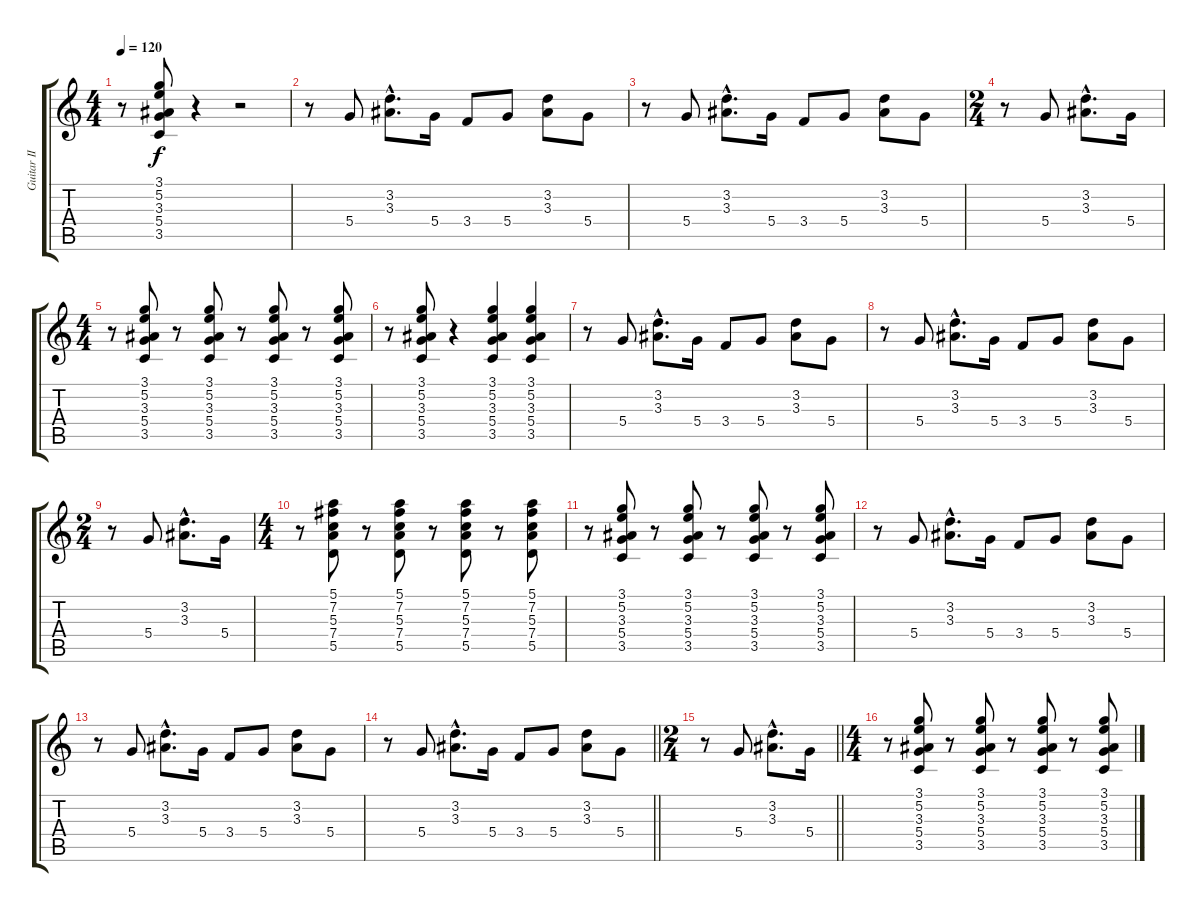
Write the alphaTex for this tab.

\track ("Guitar II" "Guitar II") {instrument acousticguitarnylon}
\staff {score tabs}
\tuning (E4 B3 G3 D3 A2 E2) {hide}
\ts (4 4)
\tempo 120
\clef g2
\ks c
r.8{dy f} (3.1 5.2 3.3 5.4 3.5).8 r.4 r.2 |
r.8 5.4.8 (3.2{hac} 3.3{hac}).8{d} 5.4.16 3.4.8 5.4.8 (3.2 3.3).8 5.4.8 |
r.8 5.4.8 (3.2{hac} 3.3{hac}).8{d} 5.4.16 3.4.8 5.4.8 (3.2 3.3).8 5.4.8 |
\ts (2 4)
r.8 5.4.8 (3.2{hac} 3.3{hac}).8{d} 5.4.16 |
\ts (4 4)
r.8 (3.1 5.2 3.3 5.4 3.5).8 r.8 (3.1 5.2 3.3 5.4 3.5).8 r.8 (3.1 5.2 3.3 5.4 3.5).8 r.8 (3.1 5.2 3.3 5.4 3.5).8 |
r.8 (3.1 5.2 3.3 5.4 3.5).8 r.4 (3.1 5.2 3.3 5.4 3.5).4 (3.1 5.2 3.3 5.4 3.5).4 |
r.8 5.4.8 (3.2{hac} 3.3{hac}).8{d} 5.4.16 3.4.8 5.4.8 (3.2 3.3).8 5.4.8 |
r.8 5.4.8 (3.2{hac} 3.3{hac}).8{d} 5.4.16 3.4.8 5.4.8 (3.2 3.3).8 5.4.8 |
\ts (2 4)
r.8 5.4.8 (3.2{hac} 3.3{hac}).8{d} 5.4.16 |
\ts (4 4)
r.8 (5.1 7.2 5.3 7.4 5.5).8 r.8 (5.1 7.2 5.3 7.4 5.5).8 r.8 (5.1 7.2 5.3 7.4 5.5).8 r.8 (5.1 7.2 5.3 7.4 5.5).8 |
r.8 (3.1 5.2 3.3 5.4 3.5).8 r.8 (3.1 5.2 3.3 5.4 3.5).8 r.8 (3.1 5.2 3.3 5.4 3.5).8 r.8 (3.1 5.2 3.3 5.4 3.5).8 |
r.8 5.4.8 (3.2{hac} 3.3{hac}).8{d} 5.4.16 3.4.8 5.4.8 (3.2 3.3).8 5.4.8 |
r.8 5.4.8 (3.2{hac} 3.3{hac}).8{d} 5.4.16 3.4.8 5.4.8 (3.2 3.3).8 5.4.8 |
\barLineRight lightlight
r.8 5.4.8 (3.2{hac} 3.3{hac}).8{d} 5.4.16 3.4.8 5.4.8 (3.2 3.3).8 5.4.8 |
\ts (2 4)
\barLineRight lightlight
r.8 5.4.8 (3.2{hac} 3.3{hac}).8{d} 5.4.16 |
\ts (4 4)
r.8 (3.1 5.2 3.3 5.4 3.5).8 r.8 (3.1 5.2 3.3 5.4 3.5).8 r.8 (3.1 5.2 3.3 5.4 3.5).8 r.8 (3.1 5.2 3.3 5.4 3.5).8
